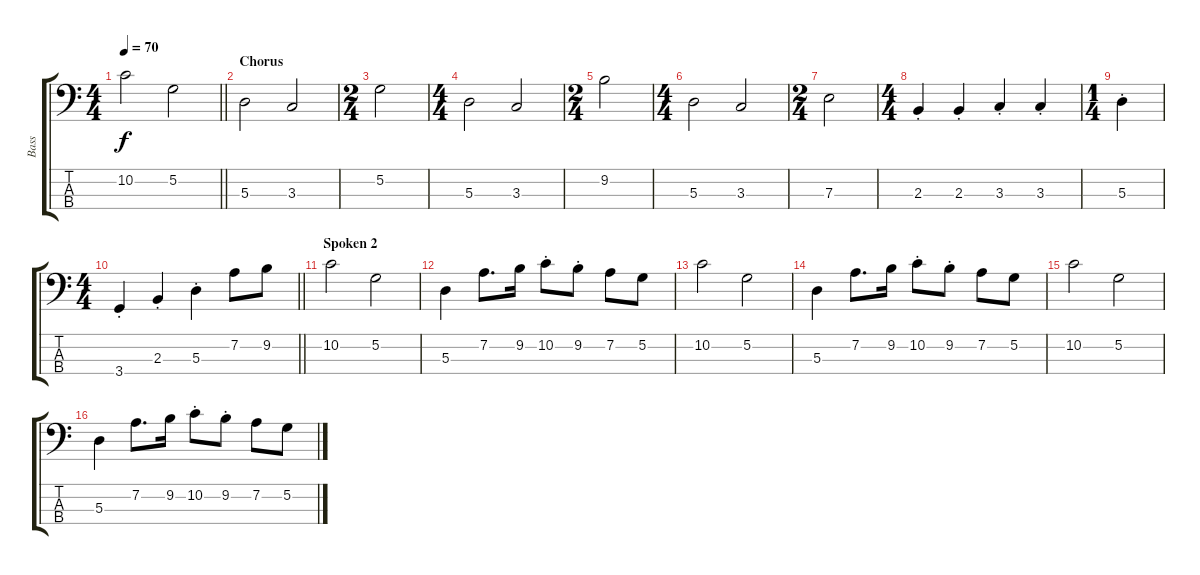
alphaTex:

\track ("Bass" "Bass") {instrument electricbassfinger}
\staff {score tabs}
\tuning (G2 D2 A1 E1) {hide}
\ts (4 4)
\tempo 70
\clef f4
\barLineRight lightlight
\ks c
10.2.2{dy f} 5.2.2 |
\section ("" "Chorus")
5.3.2 3.3.2 |
\ts (2 4)
5.2.2 |
\ts (4 4)
5.3.2 3.3.2 |
\ts (2 4)
9.2.2 |
\ts (4 4)
5.3.2 3.3.2 |
\ts (2 4)
7.3.2 |
\ts (4 4)
2.3{st}.4 2.3{st}.4 3.3{st}.4 3.3{st}.4 |
\ts (1 4)
5.3{st}.4 |
\ts (4 4)
\barLineRight lightlight
3.4{st}.4 2.3{st}.4 5.3{st}.4 7.2.8 9.2.8 |
\section ("" "Spoken 2")
10.2.2 5.2.2 |
5.3.4 7.2.8{d} 9.2.16 10.2{st}.8 9.2{st}.8 7.2.8 5.2.8 |
10.2.2 5.2.2 |
5.3.4 7.2.8{d} 9.2.16 10.2{st}.8 9.2{st}.8 7.2.8 5.2.8 |
10.2.2 5.2.2 |
5.3.4 7.2.8{d} 9.2.16 10.2{st}.8 9.2{st}.8 7.2.8 5.2.8
